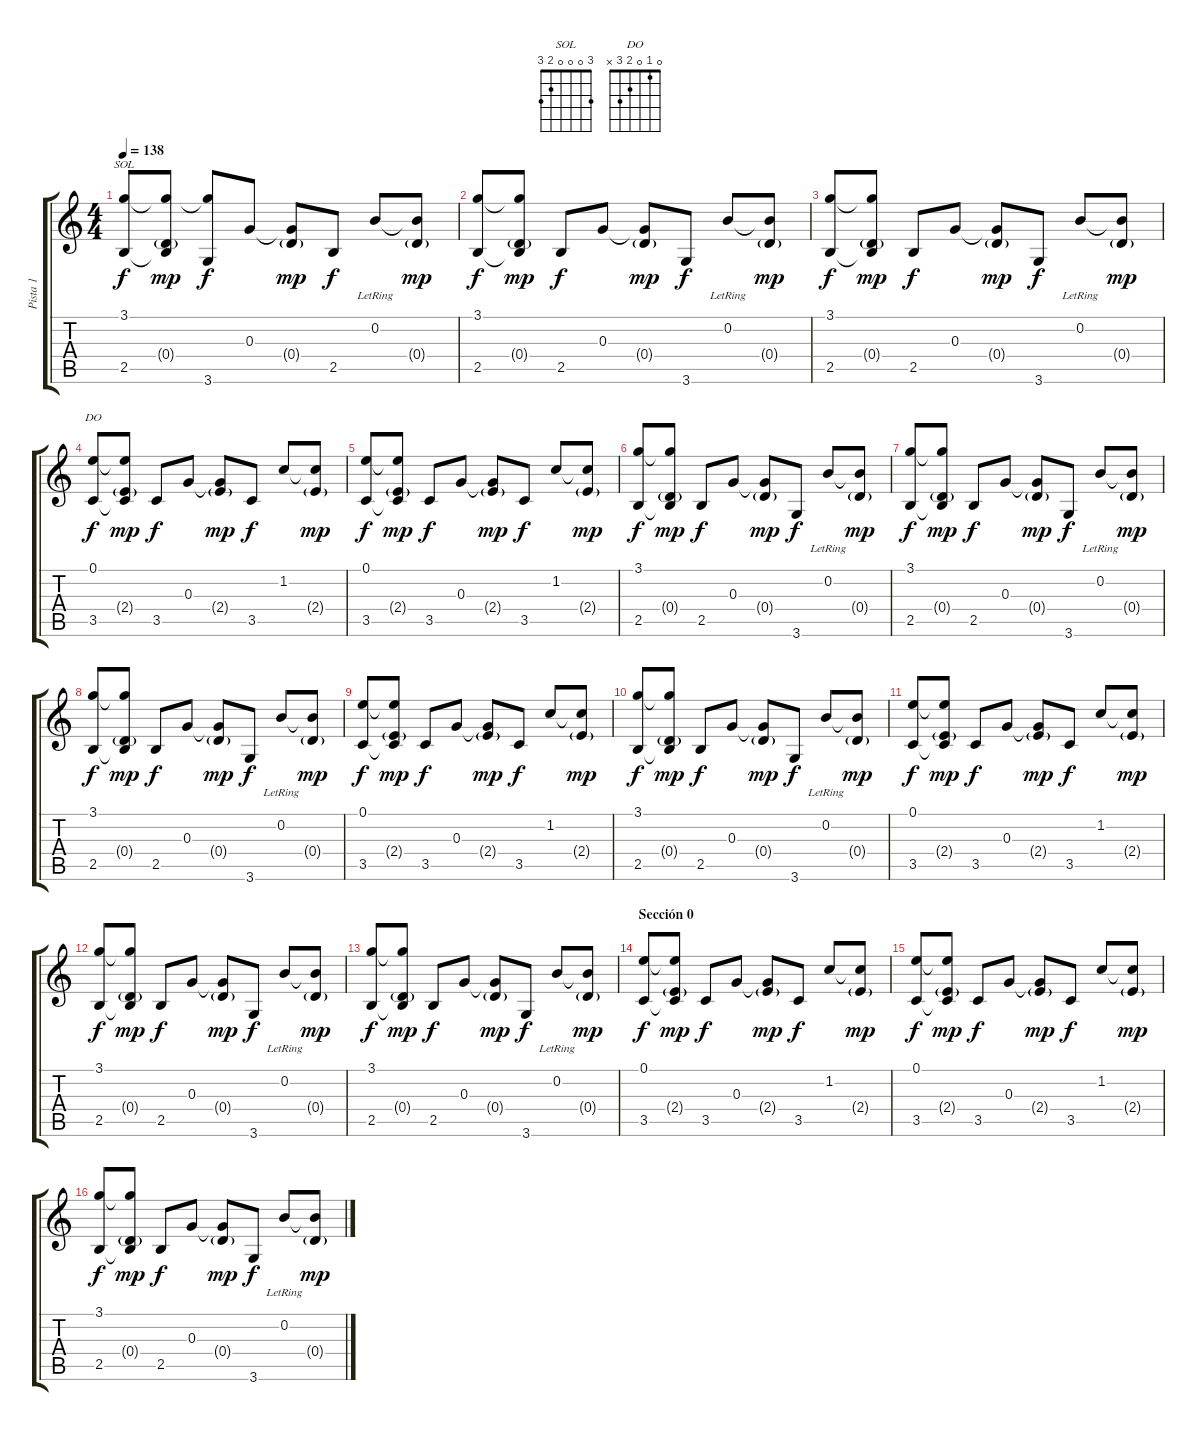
\track ("Pista 1" "Pista 1") {instrument acousticguitarsteel}
\staff {score tabs}
\tuning (E4 B3 G3 D3 A2 E2) {hide}
\chord ("SOL" 3 0 0 0 2 3)
\chord ("DO" 0 1 0 2 3 x)
\ts (4 4)
\tempo 138
\clef g2
\ks c
(3.1 2.5).8{ch "SOL" dy f instrument acousticguitarsteel} (3.1{t} 0.4{g} 2.5{t}).8{dy mp} (3.1{t} 3.6).8{dy f} 0.3.8 (0.3{t} 0.4{g}).8{dy mp} 2.5.8{dy f} 0.2{lr}.8 (0.2{t} 0.4{g}).8{dy mp} |
(3.1 2.5).8{dy f} (3.1{t} 0.4{g} 2.5{t}).8{dy mp} 2.5.8{dy f} 0.3.8 (0.3{t} 0.4{g}).8{dy mp} 3.6.8{dy f} 0.2{lr}.8 (0.2{t} 0.4{g}).8{dy mp} |
(3.1 2.5).8{dy f} (3.1{t} 0.4{g} 2.5{t}).8{dy mp} 2.5.8{dy f} 0.3.8 (0.3{t} 0.4{g}).8{dy mp} 3.6.8{dy f} 0.2{lr}.8 (0.2{t} 0.4{g}).8{dy mp} |
(0.1 3.5).8{ch "DO" dy f} (0.1{t} 2.4{g} 3.5{t}).8{dy mp} 3.5.8{dy f} 0.3.8 (0.3{t} 2.4{g}).8{dy mp} 3.5.8{dy f} 1.2.8 (1.2{t} 2.4{g}).8{dy mp} |
(0.1 3.5).8{dy f} (0.1{t} 2.4{g} 3.5{t}).8{dy mp} 3.5.8{dy f} 0.3.8 (0.3{t} 2.4{g}).8{dy mp} 3.5.8{dy f} 1.2.8 (1.2{t} 2.4{g}).8{dy mp} |
(3.1 2.5).8{dy f} (3.1{t} 0.4{g} 2.5{t}).8{dy mp} 2.5.8{dy f} 0.3.8 (0.3{t} 0.4{g}).8{dy mp} 3.6.8{dy f} 0.2{lr}.8 (0.2{t} 0.4{g}).8{dy mp} |
(3.1 2.5).8{dy f} (3.1{t} 0.4{g} 2.5{t}).8{dy mp} 2.5.8{dy f} 0.3.8 (0.3{t} 0.4{g}).8{dy mp} 3.6.8{dy f} 0.2{lr}.8 (0.2{t} 0.4{g}).8{dy mp} |
(3.1 2.5).8{dy f} (3.1{t} 0.4{g} 2.5{t}).8{dy mp} 2.5.8{dy f} 0.3.8 (0.3{t} 0.4{g}).8{dy mp} 3.6.8{dy f} 0.2{lr}.8 (0.2{t} 0.4{g}).8{dy mp} |
(0.1 3.5).8{dy f} (0.1{t} 2.4{g} 3.5{t}).8{dy mp} 3.5.8{dy f} 0.3.8 (0.3{t} 2.4{g}).8{dy mp} 3.5.8{dy f} 1.2.8 (1.2{t} 2.4{g}).8{dy mp} |
(3.1 2.5).8{dy f} (3.1{t} 0.4{g} 2.5{t}).8{dy mp} 2.5.8{dy f} 0.3.8 (0.3{t} 0.4{g}).8{dy mp} 3.6.8{dy f} 0.2{lr}.8 (0.2{t} 0.4{g}).8{dy mp} |
(0.1 3.5).8{dy f} (0.1{t} 2.4{g} 3.5{t}).8{dy mp} 3.5.8{dy f} 0.3.8 (0.3{t} 2.4{g}).8{dy mp} 3.5.8{dy f} 1.2.8 (1.2{t} 2.4{g}).8{dy mp} |
(3.1 2.5).8{dy f} (3.1{t} 0.4{g} 2.5{t}).8{dy mp} 2.5.8{dy f} 0.3.8 (0.3{t} 0.4{g}).8{dy mp} 3.6.8{dy f} 0.2{lr}.8 (0.2{t} 0.4{g}).8{dy mp} |
(3.1 2.5).8{dy f} (3.1{t} 0.4{g} 2.5{t}).8{dy mp} 2.5.8{dy f} 0.3.8 (0.3{t} 0.4{g}).8{dy mp} 3.6.8{dy f} 0.2{lr}.8 (0.2{t} 0.4{g}).8{dy mp} |
\section ("" "Sección 0")
(0.1 3.5).8{dy f} (0.1{t} 2.4{g} 3.5{t}).8{dy mp} 3.5.8{dy f} 0.3.8 (0.3{t} 2.4{g}).8{dy mp} 3.5.8{dy f} 1.2.8 (1.2{t} 2.4{g}).8{dy mp} |
(0.1 3.5).8{dy f} (0.1{t} 2.4{g} 3.5{t}).8{dy mp} 3.5.8{dy f} 0.3.8 (0.3{t} 2.4{g}).8{dy mp} 3.5.8{dy f} 1.2.8 (1.2{t} 2.4{g}).8{dy mp} |
(3.1 2.5).8{dy f} (3.1{t} 0.4{g} 2.5{t}).8{dy mp} 2.5.8{dy f} 0.3.8 (0.3{t} 0.4{g}).8{dy mp} 3.6.8{dy f} 0.2{lr}.8 (0.2{t} 0.4{g}).8{dy mp}
